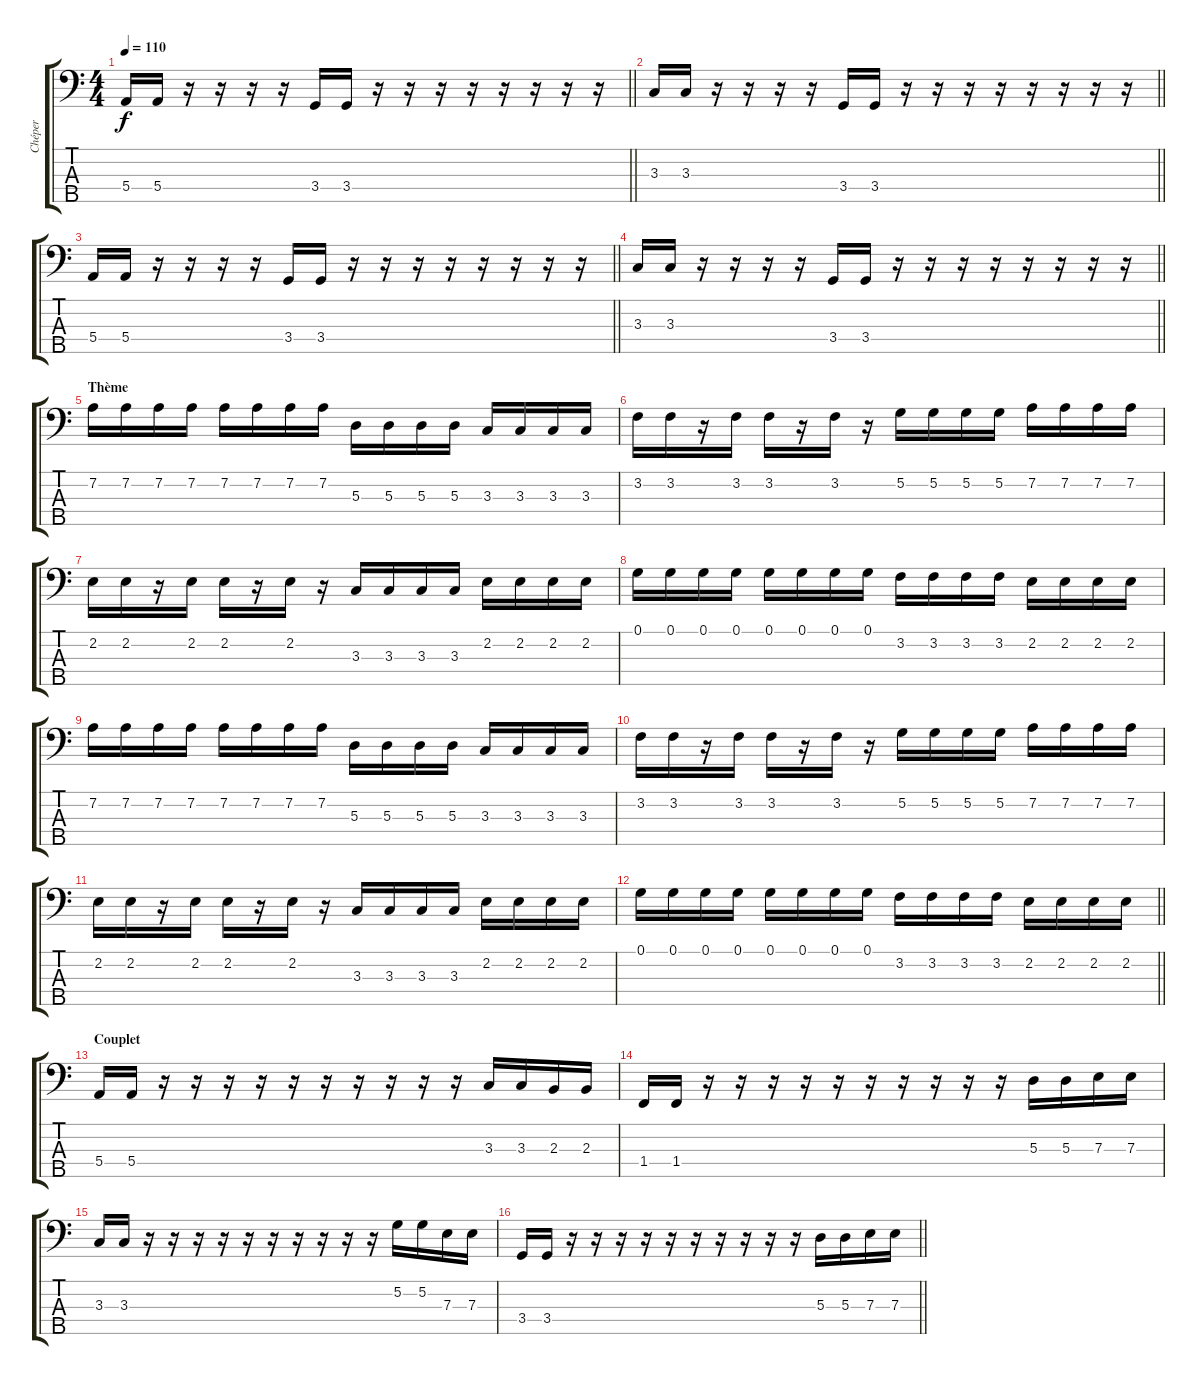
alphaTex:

\track ("Chéper" "Chéper") {instrument electricbassfinger}
\staff {score tabs}
\tuning (G2 D2 A1 E1 B0) {hide}
\ts (4 4)
\tempo 110
\clef f4
\barLineRight lightlight
\ks c
5.4.16{dy f} 5.4.16 r.16 r.16 r.16 r.16 3.4.16 3.4.16 r.16 r.16 r.16 r.16 r.16 r.16 r.16 r.16 |
\barLineRight lightlight
3.3.16 3.3.16 r.16 r.16 r.16 r.16 3.4.16 3.4.16 r.16 r.16 r.16 r.16 r.16 r.16 r.16 r.16 |
\barLineRight lightlight
5.4.16 5.4.16 r.16 r.16 r.16 r.16 3.4.16 3.4.16 r.16 r.16 r.16 r.16 r.16 r.16 r.16 r.16 |
\barLineRight lightlight
3.3.16 3.3.16 r.16 r.16 r.16 r.16 3.4.16 3.4.16 r.16 r.16 r.16 r.16 r.16 r.16 r.16 r.16 |
\section ("" "Thème")
7.2.16 7.2.16 7.2.16 7.2.16 7.2.16 7.2.16 7.2.16 7.2.16 5.3.16 5.3.16 5.3.16 5.3.16 3.3.16 3.3.16 3.3.16 3.3.16 |
3.2.16 3.2.16 r.16 3.2.16 3.2.16 r.16 3.2.16 r.16 5.2.16 5.2.16 5.2.16 5.2.16 7.2.16 7.2.16 7.2.16 7.2.16 |
2.2.16 2.2.16 r.16 2.2.16 2.2.16 r.16 2.2.16 r.16 3.3.16 3.3.16 3.3.16 3.3.16 2.2.16 2.2.16 2.2.16 2.2.16 |
0.1.16 0.1.16 0.1.16 0.1.16 0.1.16 0.1.16 0.1.16 0.1.16 3.2.16 3.2.16 3.2.16 3.2.16 2.2.16 2.2.16 2.2.16 2.2.16 |
7.2.16 7.2.16 7.2.16 7.2.16 7.2.16 7.2.16 7.2.16 7.2.16 5.3.16 5.3.16 5.3.16 5.3.16 3.3.16 3.3.16 3.3.16 3.3.16 |
3.2.16 3.2.16 r.16 3.2.16 3.2.16 r.16 3.2.16 r.16 5.2.16 5.2.16 5.2.16 5.2.16 7.2.16 7.2.16 7.2.16 7.2.16 |
2.2.16 2.2.16 r.16 2.2.16 2.2.16 r.16 2.2.16 r.16 3.3.16 3.3.16 3.3.16 3.3.16 2.2.16 2.2.16 2.2.16 2.2.16 |
\barLineRight lightlight
0.1.16 0.1.16 0.1.16 0.1.16 0.1.16 0.1.16 0.1.16 0.1.16 3.2.16 3.2.16 3.2.16 3.2.16 2.2.16 2.2.16 2.2.16 2.2.16 |
\section ("" "Couplet")
5.4.16 5.4.16 r.16 r.16 r.16 r.16 r.16 r.16 r.16 r.16 r.16 r.16 3.3.16 3.3.16 2.3.16 2.3.16 |
1.4.16 1.4.16 r.16 r.16 r.16 r.16 r.16 r.16 r.16 r.16 r.16 r.16 5.3.16 5.3.16 7.3.16 7.3.16 |
3.3.16 3.3.16 r.16 r.16 r.16 r.16 r.16 r.16 r.16 r.16 r.16 r.16 5.2.16 5.2.16 7.3.16 7.3.16 |
\barLineRight lightlight
3.4.16 3.4.16 r.16 r.16 r.16 r.16 r.16 r.16 r.16 r.16 r.16 r.16 5.3.16 5.3.16 7.3.16 7.3.16
